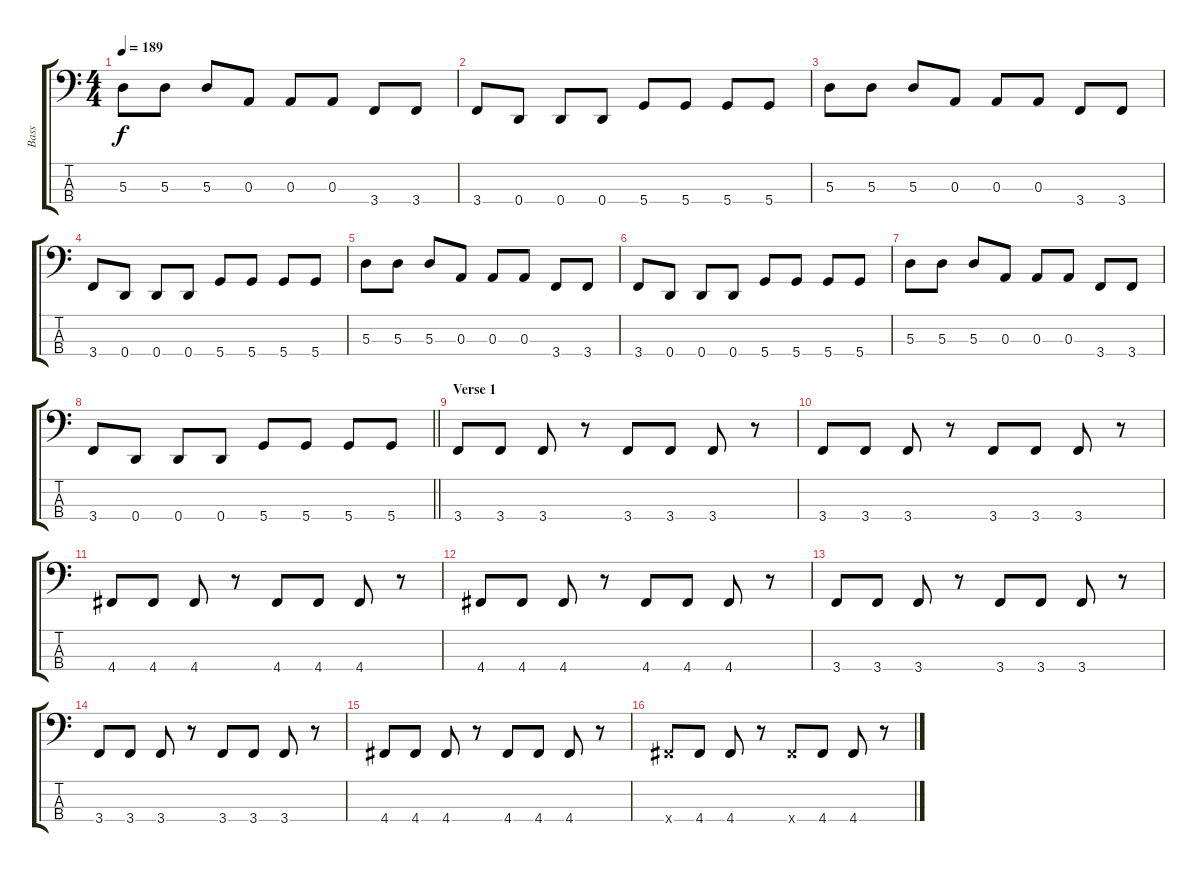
\track ("Bass" "Bass") {instrument electricbassfinger}
\staff {score tabs}
\tuning (G2 D2 A1 D1) {hide}
\ts (4 4)
\tempo 189
\clef f4
\ks c
5.3.8{dy f} 5.3.8 5.3.8 0.3.8 0.3.8 0.3.8 3.4.8 3.4.8 |
3.4.8 0.4.8 0.4.8 0.4.8 5.4.8 5.4.8 5.4.8 5.4.8 |
5.3.8 5.3.8 5.3.8 0.3.8 0.3.8 0.3.8 3.4.8 3.4.8 |
3.4.8 0.4.8 0.4.8 0.4.8 5.4.8 5.4.8 5.4.8 5.4.8 |
5.3.8 5.3.8 5.3.8 0.3.8 0.3.8 0.3.8 3.4.8 3.4.8 |
3.4.8 0.4.8 0.4.8 0.4.8 5.4.8 5.4.8 5.4.8 5.4.8 |
5.3.8 5.3.8 5.3.8 0.3.8 0.3.8 0.3.8 3.4.8 3.4.8 |
\barLineRight lightlight
3.4.8 0.4.8 0.4.8 0.4.8 5.4.8 5.4.8 5.4.8 5.4.8 |
\section ("" "Verse 1")
3.4.8 3.4.8 3.4.8 r.8 3.4.8 3.4.8 3.4.8 r.8 |
3.4.8 3.4.8 3.4.8 r.8 3.4.8 3.4.8 3.4.8 r.8 |
4.4.8 4.4.8 4.4.8 r.8 4.4.8 4.4.8 4.4.8 r.8 |
4.4.8 4.4.8 4.4.8 r.8 4.4.8 4.4.8 4.4.8 r.8 |
3.4.8 3.4.8 3.4.8 r.8 3.4.8 3.4.8 3.4.8 r.8 |
3.4.8 3.4.8 3.4.8 r.8 3.4.8 3.4.8 3.4.8 r.8 |
4.4.8 4.4.8 4.4.8 r.8 4.4.8 4.4.8 4.4.8 r.8 |
4.4{x}.8 4.4.8 4.4.8 r.8 4.4{x}.8 4.4.8 4.4.8 r.8
